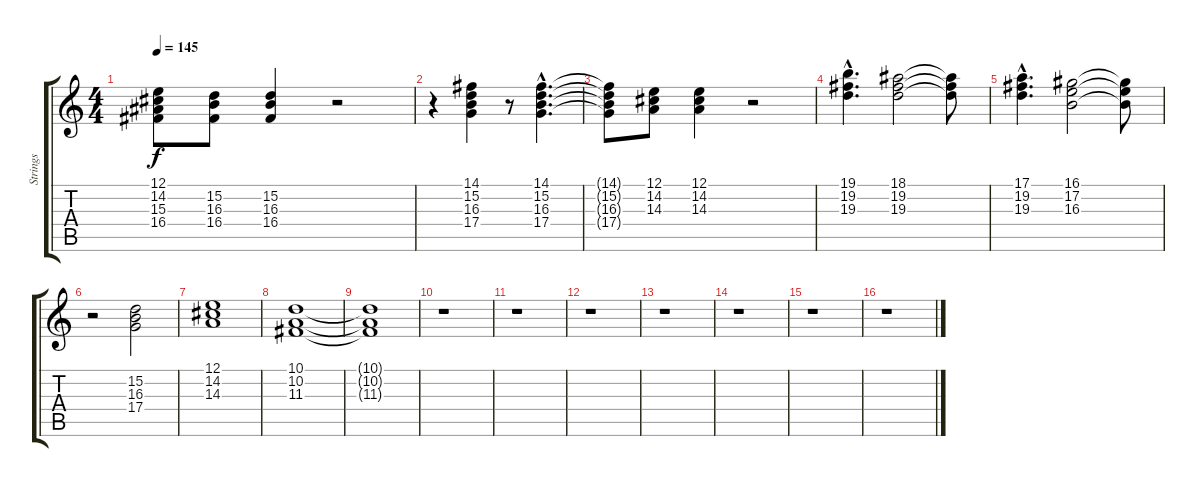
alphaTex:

\track ("Strings" "Strings") {instrument stringensemble2}
\staff {score tabs}
\tuning (E4 B3 G3 D3 A2 E2) {hide}
\ts (4 4)
\tempo 145
\clef g2
\ks c
(12.1{t} 14.2{t} 15.3{t} 16.4{t}).8{dy f} (15.2 16.3 16.4).8 (15.2 16.3 16.4).4 r.2 |
r.4 (14.1 15.2 16.3 17.4).4 r.8 (14.1{hac} 15.2{hac} 16.3{hac} 17.4{hac}).4{d} |
(14.1{t} 15.2{t} 16.3{t} 17.4{t}).8 (12.1 14.2 14.3).8 (12.1 14.2 14.3).4 r.2 |
(19.1{hac} 19.2{hac} 19.3{hac}).4{d} (18.1 19.2 19.3).2 (18.1{t} 19.2{t} 19.3{t}).8 |
(17.1{hac} 19.2{hac} 19.3{hac}).4{d} (16.1 17.2 16.3).2 (16.1{t} 17.2{t} 16.3{t}).8 |
r.2 (15.2 16.3 17.4).2 |
(12.1 14.2 14.3).1 |
(10.1 10.2 11.3).1 |
(10.1{t} 10.2{t} 11.3{t}).1 |
r.1 |
r.1 |
r.1 |
r.1 |
r.1 |
r.1 |
r.1
